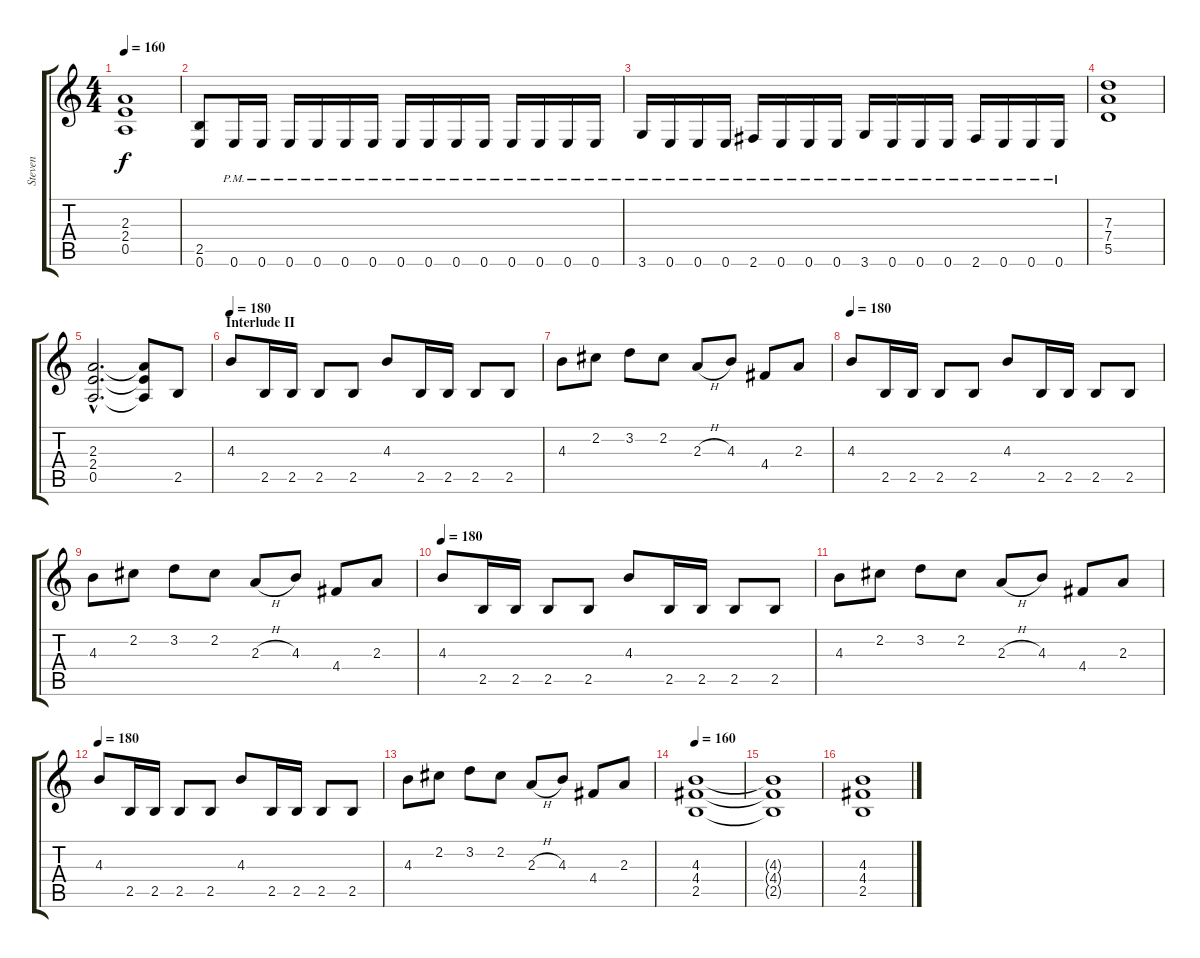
\track ("Steven" "Steven") {instrument distortionguitar}
\staff {score tabs}
\tuning (E4 B3 G3 D3 A2 E2) {hide}
\ts (4 4)
\tempo 160
\clef g2
\ks c
(2.3{t} 2.4{t} 0.5{t}).1{dy f} |
(2.5 0.6).8 0.6{pm}.16 0.6{pm}.16 0.6{pm}.16 0.6{pm}.16 0.6{pm}.16 0.6{pm}.16 0.6{pm}.16 0.6{pm}.16 0.6{pm}.16 0.6{pm}.16 0.6{pm}.16 0.6{pm}.16 0.6{pm}.16 0.6{pm}.16 |
3.6{pm}.16 0.6{pm}.16 0.6{pm}.16 0.6{pm}.16 2.6{pm}.16 0.6{pm}.16 0.6{pm}.16 0.6{pm}.16 3.6{pm}.16 0.6{pm}.16 0.6{pm}.16 0.6{pm}.16 2.6{pm}.16 0.6{pm}.16 0.6{pm}.16 0.6{pm}.16 |
(7.3 7.4 5.5).1 |
(2.3{hac} 2.4{hac} 0.5{hac}).2{d} (2.3{t} 2.4{t} 0.5{t}).8 2.5.8 |
\section ("" "Interlude II")
\tempo 180
4.3.8{volume 14} 2.5.16 2.5.16 2.5.8 2.5.8 4.3.8 2.5.16 2.5.16 2.5.8 2.5.8 |
4.3.8 2.2.8 3.2.8 2.2.8 2.3{h}.8 4.3.8 4.4.8 2.3.8 |
\tempo 180
4.3.8{volume 14} 2.5.16 2.5.16 2.5.8 2.5.8 4.3.8 2.5.16 2.5.16 2.5.8 2.5.8 |
4.3.8 2.2.8 3.2.8 2.2.8 2.3{h}.8 4.3.8 4.4.8 2.3.8 |
\tempo 180
4.3.8{volume 14} 2.5.16 2.5.16 2.5.8 2.5.8 4.3.8 2.5.16 2.5.16 2.5.8 2.5.8 |
4.3.8 2.2.8 3.2.8 2.2.8 2.3{h}.8 4.3.8 4.4.8 2.3.8 |
\tempo 180
4.3.8{volume 14} 2.5.16 2.5.16 2.5.8 2.5.8 4.3.8 2.5.16 2.5.16 2.5.8 2.5.8 |
4.3.8 2.2.8 3.2.8 2.2.8 2.3{h}.8 4.3.8 4.4.8 2.3.8 |
\tempo 160
(4.3 4.4 2.5).1 |
(4.3{t} 4.4{t} 2.5{t}).1 |
(4.3 4.4 2.5).1
